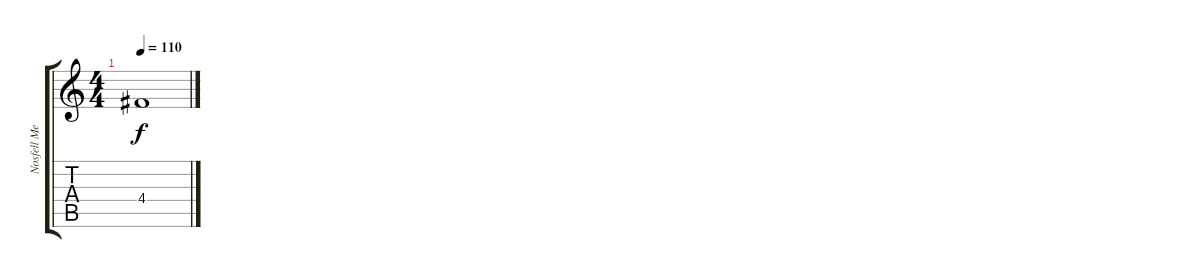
\track ("Nosfell Melodie" "Nosfell Me") {instrument acousticguitarnylon}
\staff {score tabs}
\tuning (E4 B3 G3 D3 A2 E2) {hide}
\ts (4 4)
\tempo 110
\clef g2
\ks c
4.4{t}.1{dy f}
